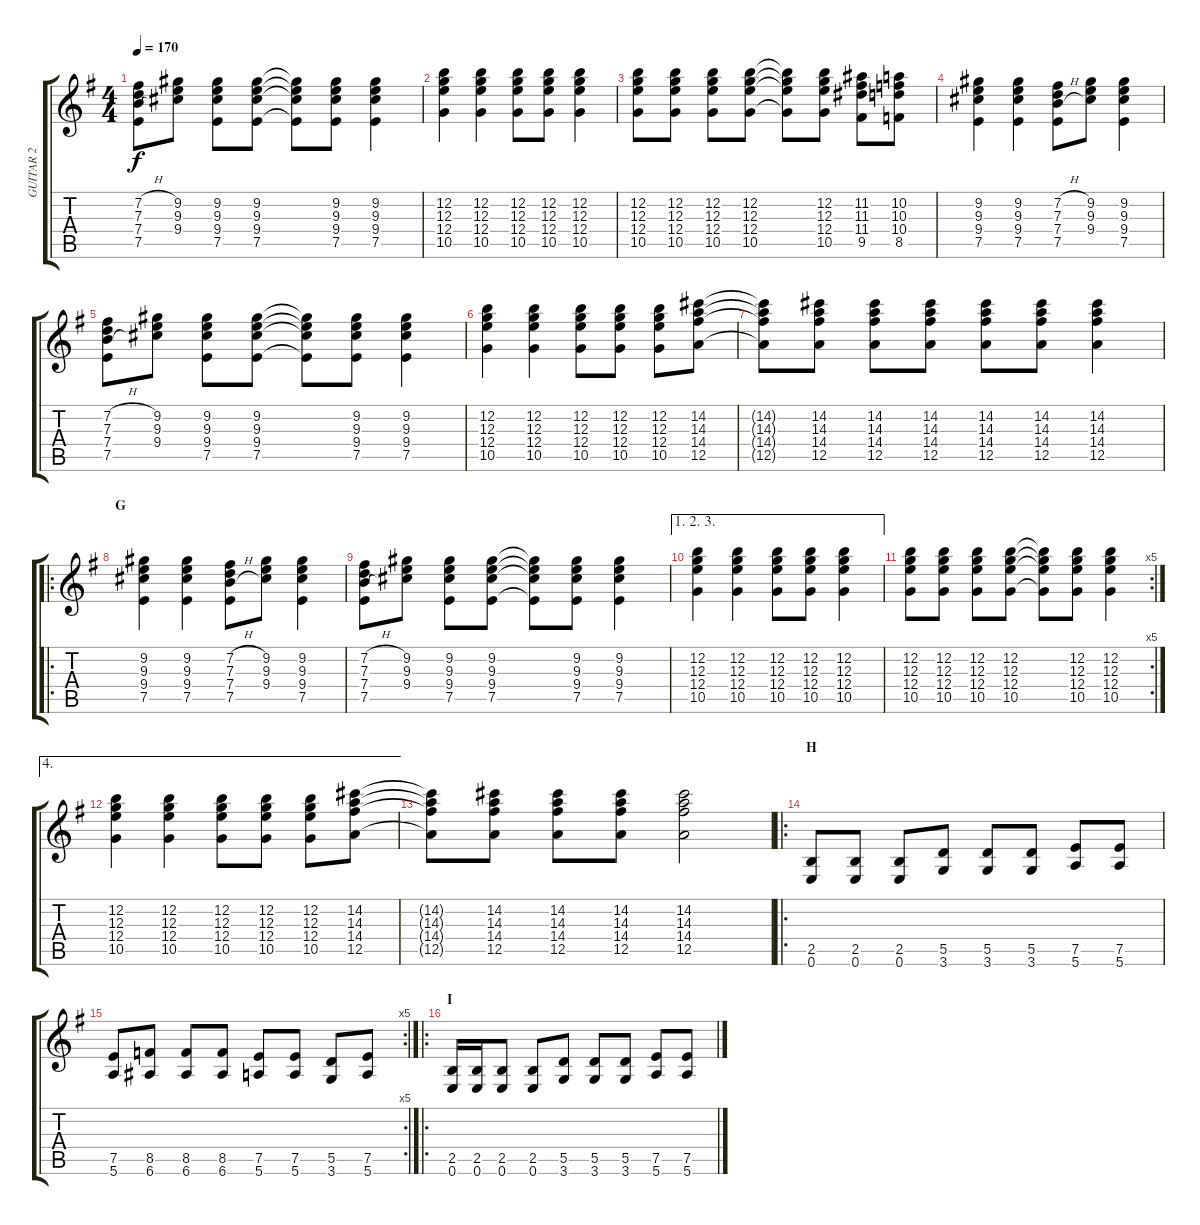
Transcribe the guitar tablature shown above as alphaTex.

\track ("GUITAR 2" "GUITAR 2") {instrument distortionguitar}
\staff {score tabs}
\tuning (E4 B3 G3 E3 A2 E2) {hide}
\ts (4 4)
\tempo 170
\clef g2
\ks eminor
(7.2{h} 7.3{h} 7.4{h} 7.5).8{dy f} (9.2 9.3 9.4).8 (9.2 9.3 9.4 7.5).8 (9.2 9.3 9.4 7.5).8 (9.2{t} 9.3{t} 9.4{t} 7.5{t}).8 (9.2 9.3 9.4 7.5).8 (9.2 9.3 9.4 7.5).4 |
(12.2 12.3 12.4 10.5).4 (12.2 12.3 12.4 10.5).4 (12.2 12.3 12.4 10.5).8 (12.2 12.3 12.4 10.5).8 (12.2 12.3 12.4 10.5).4 |
(12.2 12.3 12.4 10.5).8 (12.2 12.3 12.4 10.5).8 (12.2 12.3 12.4 10.5).8 (12.2 12.3 12.4 10.5).8 (12.2{t} 12.3{t} 12.4{t} 10.5{t}).8 (12.2 12.3 12.4 10.5).8 (11.2 11.3 11.4 9.5).8 (10.2 10.3 10.4 8.5).8 |
(9.2 9.3 9.4 7.5).4 (9.2 9.3 9.4 7.5).4 (7.2{h} 7.3{h} 7.4{h} 7.5).8 (9.2 9.3 9.4).8 (9.2 9.3 9.4 7.5).4 |
(7.2{h} 7.3{h} 7.4{h} 7.5).8 (9.2 9.3 9.4).8 (9.2 9.3 9.4 7.5).8 (9.2 9.3 9.4 7.5).8 (9.2{t} 9.3{t} 9.4{t} 7.5{t}).8 (9.2 9.3 9.4 7.5).8 (9.2 9.3 9.4 7.5).4 |
(12.2 12.3 12.4 10.5).4 (12.2 12.3 12.4 10.5).4 (12.2 12.3 12.4 10.5).8 (12.2 12.3 12.4 10.5).8 (12.2 12.3 12.4 10.5).8 (14.2 14.3 14.4 12.5).8 |
(14.2{t} 14.3{t} 14.4{t} 12.5{t}).8 (14.2 14.3 14.4 12.5).8 (14.2 14.3 14.4 12.5).8 (14.2 14.3 14.4 12.5).8 (14.2 14.3 14.4 12.5).8 (14.2 14.3 14.4 12.5).8 (14.2 14.3 14.4 12.5).4 |
\ro
\section ("" "G")
(9.2 9.3 9.4 7.5).4 (9.2 9.3 9.4 7.5).4 (7.2{h} 7.3{h} 7.4{h} 7.5).8 (9.2 9.3 9.4).8 (9.2 9.3 9.4 7.5).4 |
(7.2{h} 7.3{h} 7.4{h} 7.5).8 (9.2 9.3 9.4).8 (9.2 9.3 9.4 7.5).8 (9.2 9.3 9.4 7.5).8 (9.2{t} 9.3{t} 9.4{t} 7.5{t}).8 (9.2 9.3 9.4 7.5).8 (9.2 9.3 9.4 7.5).4 |
\ae (1 2 3)
(12.2 12.3 12.4 10.5).4 (12.2 12.3 12.4 10.5).4 (12.2 12.3 12.4 10.5).8 (12.2 12.3 12.4 10.5).8 (12.2 12.3 12.4 10.5).4 |
\rc 5
(12.2 12.3 12.4 10.5).8 (12.2 12.3 12.4 10.5).8 (12.2 12.3 12.4 10.5).8 (12.2 12.3 12.4 10.5).8 (12.2{t} 12.3{t} 12.4{t} 10.5{t}).8 (12.2 12.3 12.4 10.5).8 (12.2 12.3 12.4 10.5).4 |
\ae 4
(12.2 12.3 12.4 10.5).4 (12.2 12.3 12.4 10.5).4 (12.2 12.3 12.4 10.5).8 (12.2 12.3 12.4 10.5).8 (12.2 12.3 12.4 10.5).8 (14.2 14.3 14.4 12.5).8 |
(14.2{t} 14.3{t} 14.4{t} 12.5{t}).8 (14.2 14.3 14.4 12.5).8 (14.2 14.3 14.4 12.5).8 (14.2 14.3 14.4 12.5).8 (14.2 14.3 14.4 12.5).2 |
\ro
\section ("" "H")
(2.5 0.6).8{volume 10} (2.5 0.6).8 (2.5 0.6).8 (5.5 3.6).8 (5.5 3.6).8 (5.5 3.6).8 (7.5 5.6).8 (7.5 5.6).8 |
\rc 5
(7.5 5.6).8 (8.5 6.6).8 (8.5 6.6).8 (8.5 6.6).8 (7.5 5.6).8 (7.5 5.6).8 (5.5 3.6).8 (7.5 5.6).8 |
\ro
\section ("" "I")
(2.5 0.6).16 (2.5 0.6).16 (2.5 0.6).8 (2.5 0.6).8 (5.5 3.6).8 (5.5 3.6).8 (5.5 3.6).8 (7.5 5.6).8 (7.5 5.6).8
